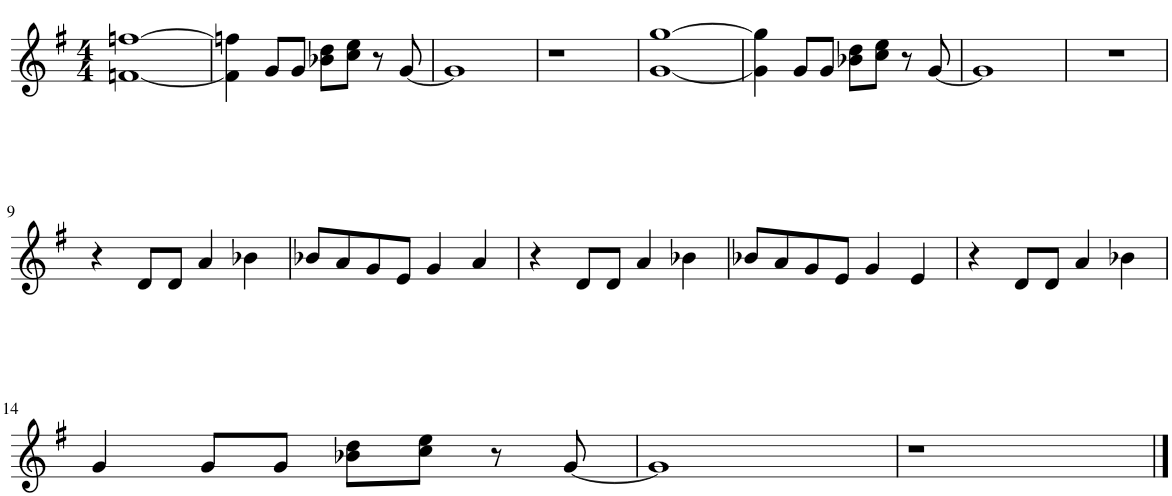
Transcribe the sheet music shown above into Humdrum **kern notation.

**kern
*part1
*staff1
*I"Piano
*I'Pno.
*clefG2
*k[f#]
*M4/4
=1
[1fn [1ffn
=2
4f\] 4ffn\]
8g/L
8g/J
8b-X\ 8dd\L
8cc\ 8ee\J
8r
[8g/
=3
1g]
=4
1r
=5
[1g [1gg
=6
4g\] 4gg\]
8g/L
8g/J
8b-X\ 8dd\L
8cc\ 8ee\J
8r
[8g/
=7
1g]
=8
1r
!!LO:LB:g=z
=9
4r
8d/L
8d/J
4a/
4b-X\
=10
8b-X/L
8a/
8g/
8e/J
4g/
4a/
=11
4r
8d/L
8d/J
4a/
4b-X\
=12
8b-X/L
8a/
8g/
8e/J
4g/
4e/
=13
4r
8d/L
8d/J
4a/
4b-X\
!!LO:LB:g=z
=14
4g/
8g/L
8g/J
8b-X\ 8dd\L
8cc\ 8ee\J
8r
[8g/
=15
1g]
=16
1r
==
*-
